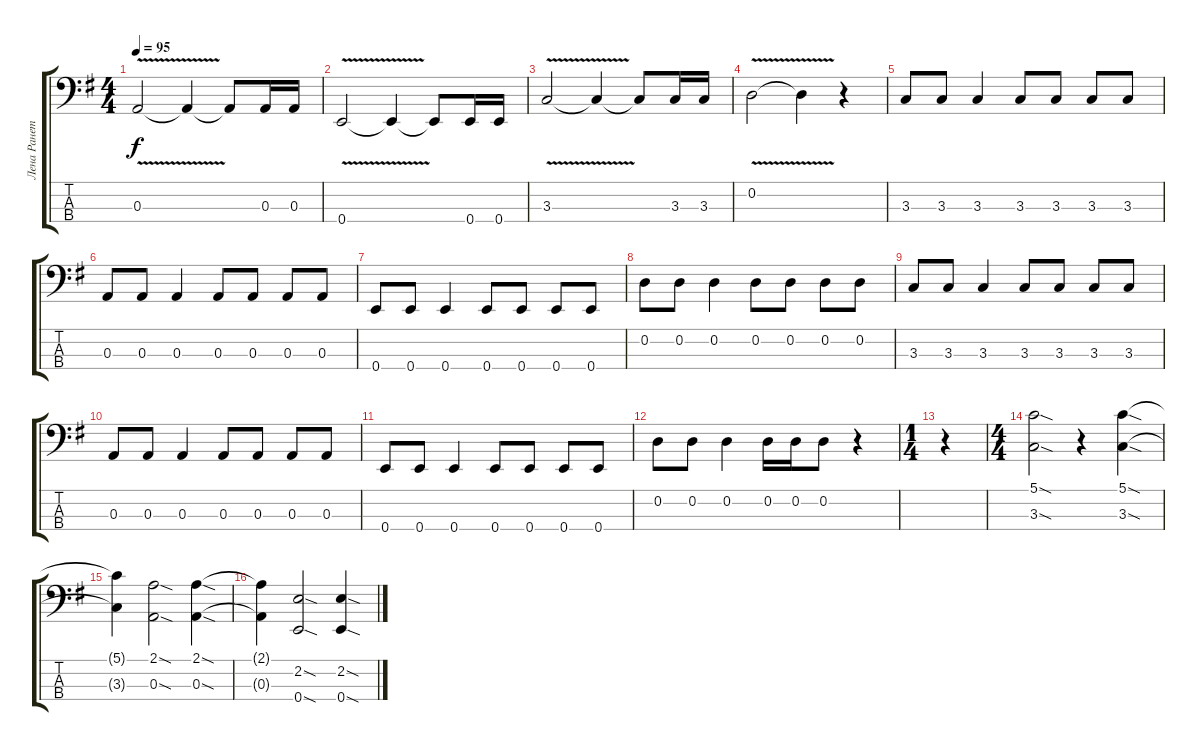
\track ("Лена Ранетка" "Лена Ранет") {instrument electricbassfinger}
\staff {score tabs}
\tuning (G2 D2 A1 E1) {hide}
\ts (4 4)
\tempo 95
\clef f4
\ks eminor
0.3{v}.2{dy f} 0.3{t}.4 0.3{t}.8 0.3.16 0.3.16 |
0.4{v}.2 0.4{t}.4 0.4{t}.8 0.4.16 0.4.16 |
3.3{v}.2 3.3{t}.4 3.3{t}.8 3.3.16 3.3.16 |
0.2{v}.2 0.2{t}.4 r.4 |
3.3.8 3.3.8 3.3.4 3.3.8 3.3.8 3.3.8 3.3.8 |
0.3.8 0.3.8 0.3.4 0.3.8 0.3.8 0.3.8 0.3.8 |
0.4.8 0.4.8 0.4.4 0.4.8 0.4.8 0.4.8 0.4.8 |
0.2.8 0.2.8 0.2.4 0.2.8 0.2.8 0.2.8 0.2.8 |
3.3.8 3.3.8 3.3.4 3.3.8 3.3.8 3.3.8 3.3.8 |
0.3.8 0.3.8 0.3.4 0.3.8 0.3.8 0.3.8 0.3.8 |
0.4.8 0.4.8 0.4.4 0.4.8 0.4.8 0.4.8 0.4.8 |
0.2.8 0.2.8 0.2.4 0.2.16 0.2.16 0.2.8 r.4 |
\ts (1 4)
r.4 |
\ts (4 4)
(5.1{sod} 3.3{sod}).2 r.4 (5.1{sod} 3.3{sod}).4 |
(5.1{t} 3.3{t}).4 (2.1{sod} 0.3{sod}).2 (2.1{sod} 0.3{sod}).4 |
(2.1{t} 0.3{t}).4 (2.2{sod} 0.4{sod}).2 (2.2{sod} 0.4{sod}).4
